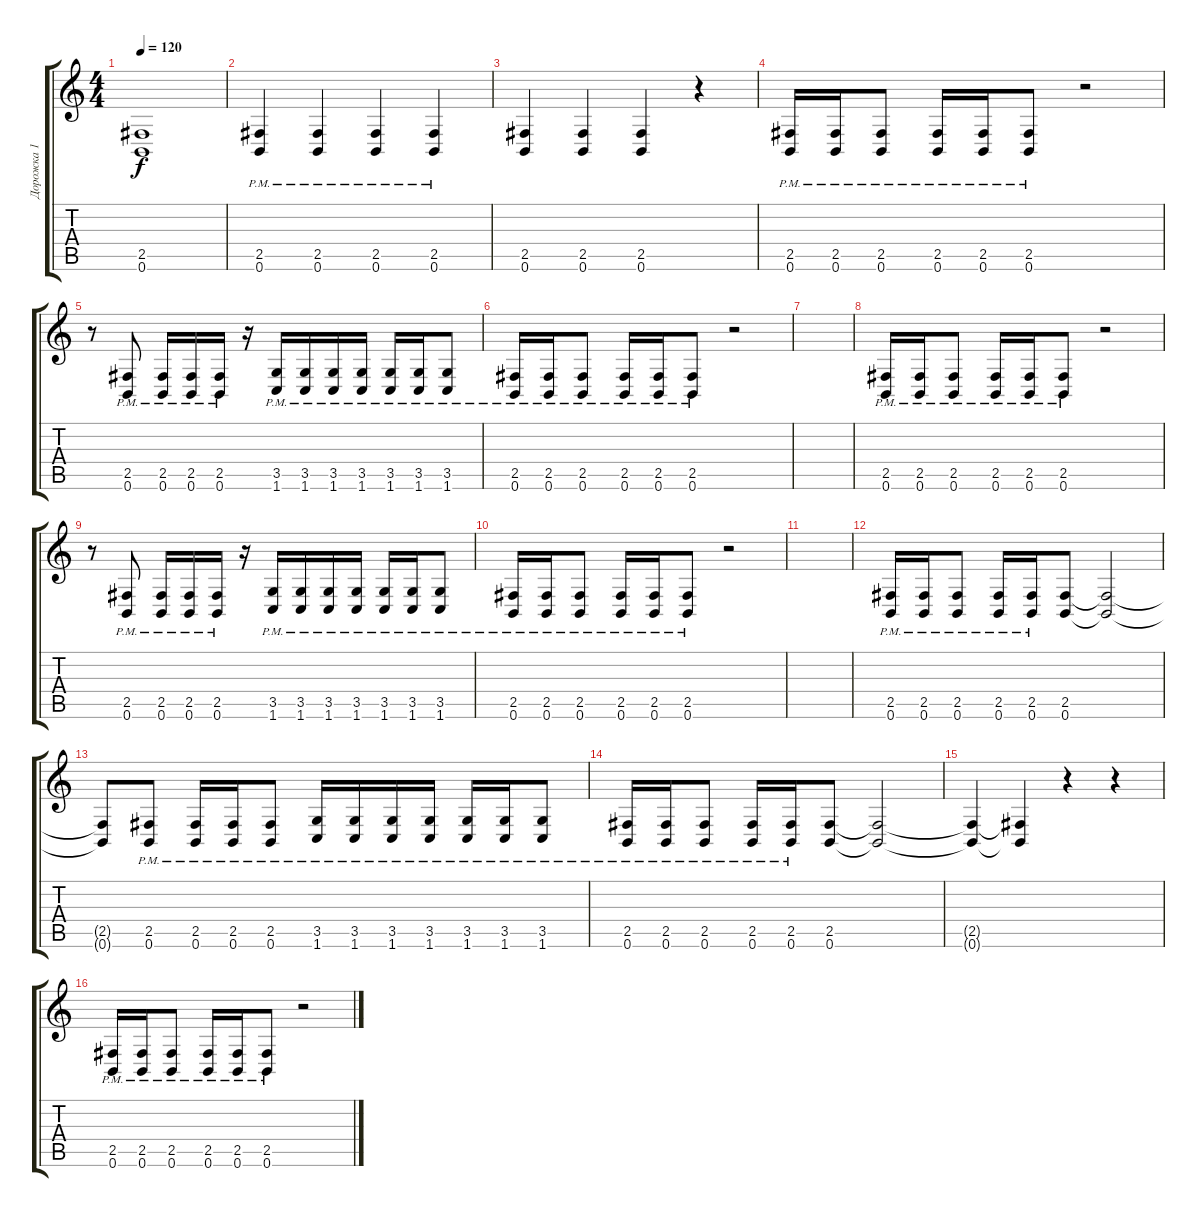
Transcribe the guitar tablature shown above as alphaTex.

\track ("Дорожка 1" "Дорожка 1") {instrument distortionguitar}
\staff {score tabs}
\tuning (B3 Gb3 D3 A2 E2 B1) {hide}
\ts (4 4)
\tempo 120
\clef g2
\ks c
(2.5{t} 0.6{t}).1{dy f} |
(2.5{pm} 0.6).4 (2.5{pm} 0.6).4 (2.5{pm} 0.6).4 (2.5{pm} 0.6).4 |
(2.5 0.6).4 (2.5 0.6).4 (2.5 0.6).4 r.4 |
(2.5{pm} 0.6).16 (2.5{pm} 0.6).16 (2.5{pm} 0.6).8 (2.5{pm} 0.6).16 (2.5{pm} 0.6).16 (2.5{pm} 0.6).8 r.2 |
r.8 (2.5{pm} 0.6).8 (2.5{pm} 0.6).16 (2.5{pm} 0.6).16 (2.5{pm} 0.6).16 r.16 (3.5{pm} 1.6).16 (3.5{pm} 1.6).16 (3.5{pm} 1.6).16 (3.5{pm} 1.6).16 (3.5{pm} 1.6).16 (3.5{pm} 1.6).16 (3.5{pm} 1.6).8 |
(2.5{pm} 0.6).16 (2.5{pm} 0.6).16 (2.5{pm} 0.6).8 (2.5{pm} 0.6).16 (2.5{pm} 0.6).16 (2.5{pm} 0.6).8 r.2 |
|
(2.5{pm} 0.6).16 (2.5{pm} 0.6).16 (2.5{pm} 0.6).8 (2.5{pm} 0.6).16 (2.5{pm} 0.6).16 (2.5{pm} 0.6).8 r.2 |
r.8 (2.5{pm} 0.6).8 (2.5{pm} 0.6).16 (2.5{pm} 0.6).16 (2.5{pm} 0.6).16 r.16 (3.5{pm} 1.6).16 (3.5{pm} 1.6).16 (3.5{pm} 1.6).16 (3.5{pm} 1.6).16 (3.5{pm} 1.6).16 (3.5{pm} 1.6).16 (3.5{pm} 1.6).8 |
(2.5{pm} 0.6).16 (2.5{pm} 0.6).16 (2.5{pm} 0.6).8 (2.5{pm} 0.6).16 (2.5{pm} 0.6).16 (2.5{pm} 0.6).8 r.2 |
|
(2.5{pm} 0.6).16 (2.5{pm} 0.6).16 (2.5{pm} 0.6).8 (2.5{pm} 0.6).16 (2.5{pm} 0.6).16 (2.5 0.6).8 (2.5{t} 0.6{t}).2 |
(2.5{t} 0.6{t}).8 (2.5{pm} 0.6).8 (2.5{pm} 0.6).16 (2.5{pm} 0.6).16 (2.5{pm} 0.6).8 (3.5{pm} 1.6).16 (3.5{pm} 1.6).16 (3.5{pm} 1.6).16 (3.5{pm} 1.6).16 (3.5{pm} 1.6).16 (3.5{pm} 1.6).16 (3.5{pm} 1.6).8 |
(2.5{pm} 0.6).16 (2.5{pm} 0.6).16 (2.5{pm} 0.6).8 (2.5{pm} 0.6).16 (2.5{pm} 0.6).16 (2.5 0.6).8 (2.5{t} 0.6{t}).2 |
(2.5{t} 0.6{t}).4 (2.5{t} 0.6{t}).4 r.4 r.4 |
(2.5{pm} 0.6).16 (2.5{pm} 0.6).16 (2.5{pm} 0.6).8 (2.5{pm} 0.6).16 (2.5{pm} 0.6).16 (2.5{pm} 0.6).8 r.2
